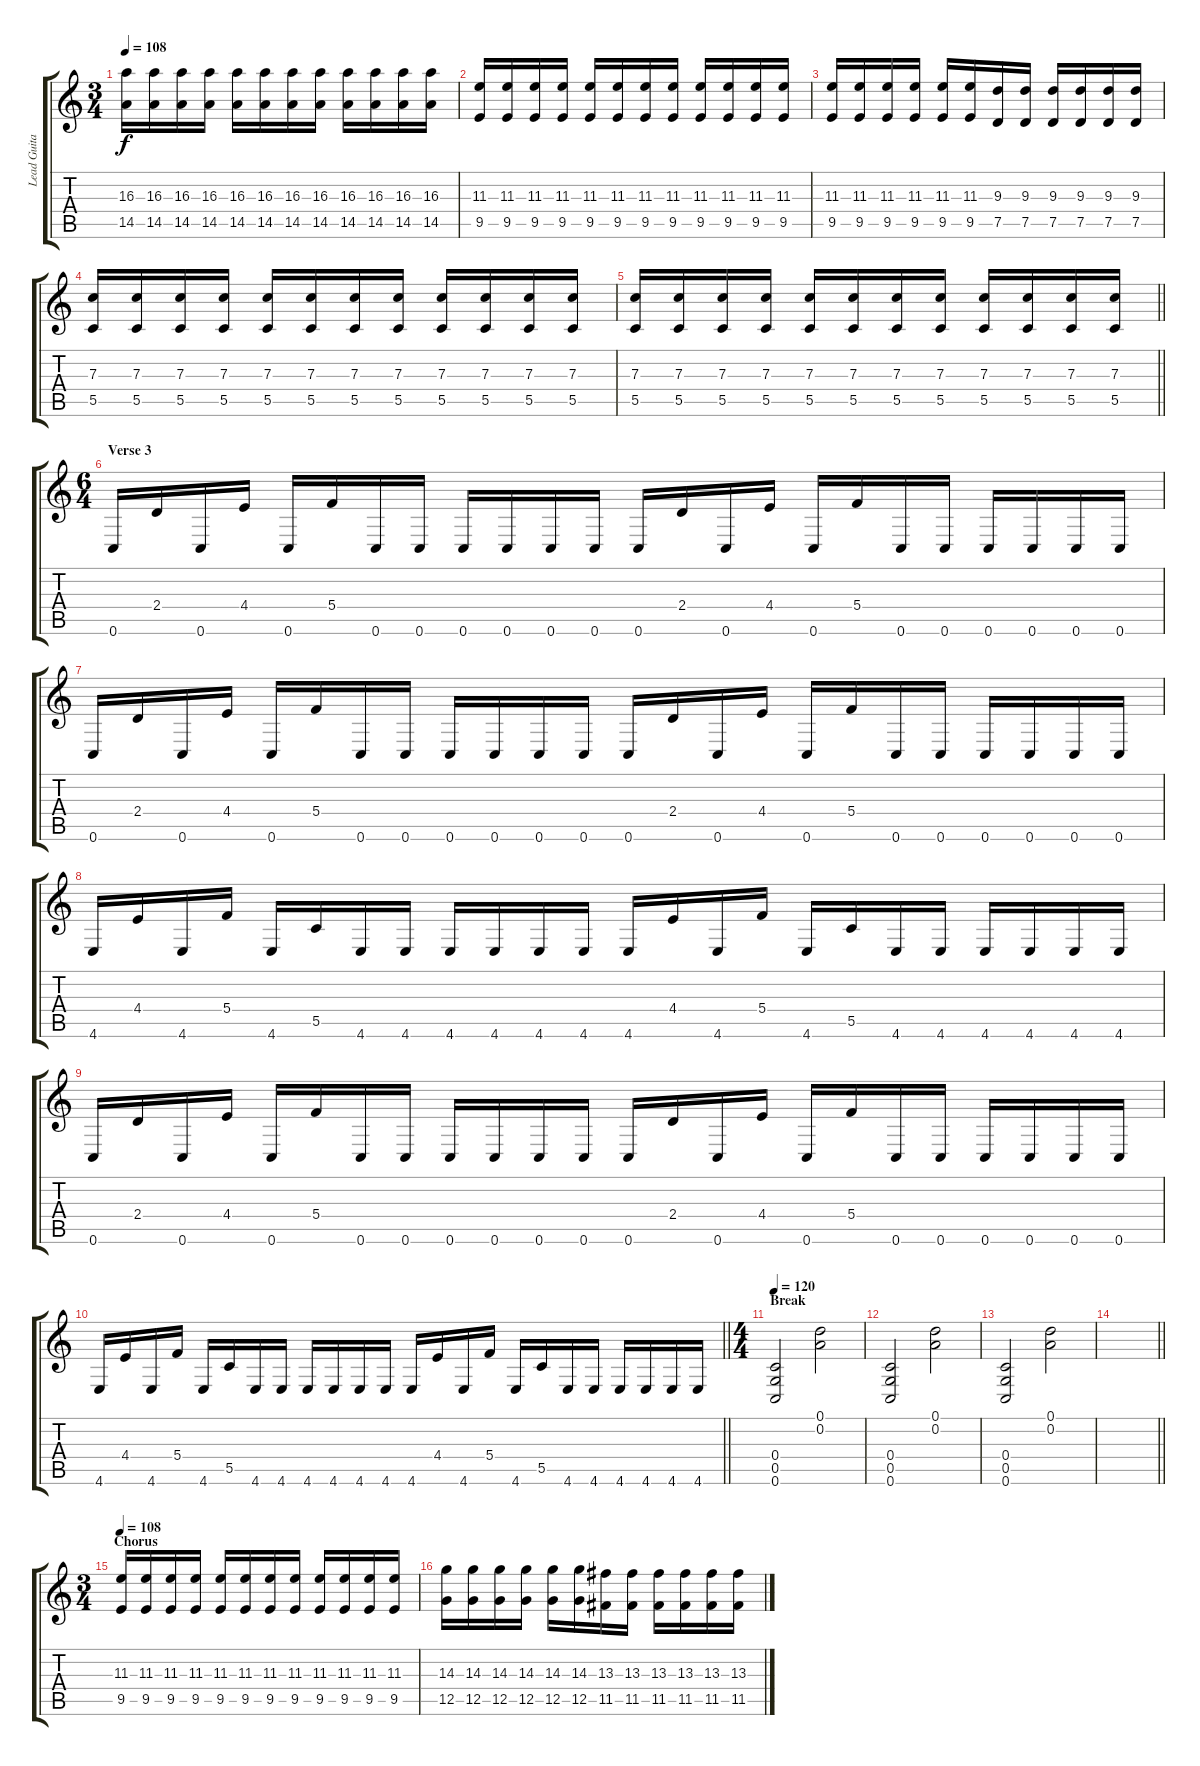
\track ("Lead Guitar" "Lead Guita") {instrument distortionguitar}
\staff {score tabs}
\tuning (D4 A3 F3 C3 G2 C2) {hide}
\ts (3 4)
\tempo 108
\clef g2
\ks c
(16.3 14.5).16{dy f} (16.3 14.5).16 (16.3 14.5).16 (16.3 14.5).16 (16.3 14.5).16 (16.3 14.5).16 (16.3 14.5).16 (16.3 14.5).16 (16.3 14.5).16 (16.3 14.5).16 (16.3 14.5).16 (16.3 14.5).16 |
(11.3 9.5).16 (11.3 9.5).16 (11.3 9.5).16 (11.3 9.5).16 (11.3 9.5).16 (11.3 9.5).16 (11.3 9.5).16 (11.3 9.5).16 (11.3 9.5).16 (11.3 9.5).16 (11.3 9.5).16 (11.3 9.5).16 |
(11.3 9.5).16 (11.3 9.5).16 (11.3 9.5).16 (11.3 9.5).16 (11.3 9.5).16 (11.3 9.5).16 (9.3 7.5).16 (9.3 7.5).16 (9.3 7.5).16 (9.3 7.5).16 (9.3 7.5).16 (9.3 7.5).16 |
(7.3 5.5).16 (7.3 5.5).16 (7.3 5.5).16 (7.3 5.5).16 (7.3 5.5).16 (7.3 5.5).16 (7.3 5.5).16 (7.3 5.5).16 (7.3 5.5).16 (7.3 5.5).16 (7.3 5.5).16 (7.3 5.5).16 |
\barLineRight lightlight
(7.3 5.5).16 (7.3 5.5).16 (7.3 5.5).16 (7.3 5.5).16 (7.3 5.5).16 (7.3 5.5).16 (7.3 5.5).16 (7.3 5.5).16 (7.3 5.5).16 (7.3 5.5).16 (7.3 5.5).16 (7.3 5.5).16 |
\ts (6 4)
\section ("" "Verse 3")
0.6.16 2.4.16 0.6.16 4.4.16 0.6.16 5.4.16 0.6.16 0.6.16 0.6.16 0.6.16 0.6.16 0.6.16 0.6.16 2.4.16 0.6.16 4.4.16 0.6.16 5.4.16 0.6.16 0.6.16 0.6.16 0.6.16 0.6.16 0.6.16 |
0.6.16 2.4.16 0.6.16 4.4.16 0.6.16 5.4.16 0.6.16 0.6.16 0.6.16 0.6.16 0.6.16 0.6.16 0.6.16 2.4.16 0.6.16 4.4.16 0.6.16 5.4.16 0.6.16 0.6.16 0.6.16 0.6.16 0.6.16 0.6.16 |
4.6.16 4.4.16 4.6.16 5.4.16 4.6.16 5.5.16 4.6.16 4.6.16 4.6.16 4.6.16 4.6.16 4.6.16 4.6.16 4.4.16 4.6.16 5.4.16 4.6.16 5.5.16 4.6.16 4.6.16 4.6.16 4.6.16 4.6.16 4.6.16 |
0.6.16 2.4.16 0.6.16 4.4.16 0.6.16 5.4.16 0.6.16 0.6.16 0.6.16 0.6.16 0.6.16 0.6.16 0.6.16 2.4.16 0.6.16 4.4.16 0.6.16 5.4.16 0.6.16 0.6.16 0.6.16 0.6.16 0.6.16 0.6.16 |
\barLineRight lightlight
4.6.16 4.4.16 4.6.16 5.4.16 4.6.16 5.5.16 4.6.16 4.6.16 4.6.16 4.6.16 4.6.16 4.6.16 4.6.16 4.4.16 4.6.16 5.4.16 4.6.16 5.5.16 4.6.16 4.6.16 4.6.16 4.6.16 4.6.16 4.6.16 |
\ts (4 4)
\section ("" "Break")
\tempo 120
(0.4 0.5 0.6).2 (0.1 0.2).2 |
(0.4 0.5 0.6).2 (0.1 0.2).2 |
(0.4 0.5 0.6).2 (0.1 0.2).2 |
\barLineRight lightlight
|
\ts (3 4)
\section ("" "Chorus")
\tempo 108
(11.3 9.5).16 (11.3 9.5).16 (11.3 9.5).16 (11.3 9.5).16 (11.3 9.5).16 (11.3 9.5).16 (11.3 9.5).16 (11.3 9.5).16 (11.3 9.5).16 (11.3 9.5).16 (11.3 9.5).16 (11.3 9.5).16 |
(14.3 12.5).16 (14.3 12.5).16 (14.3 12.5).16 (14.3 12.5).16 (14.3 12.5).16 (14.3 12.5).16 (13.3 11.5).16 (13.3 11.5).16 (13.3 11.5).16 (13.3 11.5).16 (13.3 11.5).16 (13.3 11.5).16
